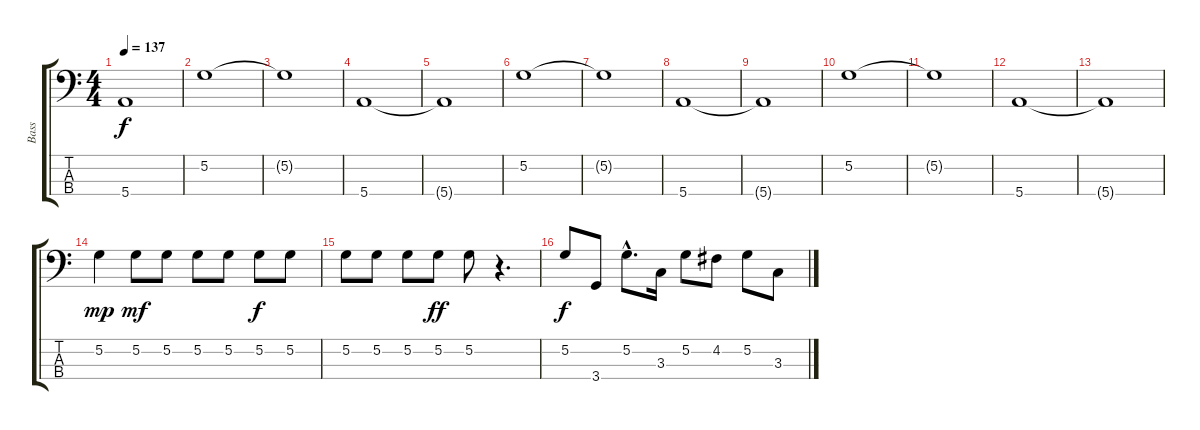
\track ("Bass" "Bass") {instrument electricbasspick}
\staff {score tabs}
\tuning (G2 D2 A1 E1) {hide}
\ts (4 4)
\tempo 137
\clef f4
\ks c
5.4{t}.1{dy f} |
5.2.1 |
5.2{t}.1 |
5.4.1 |
5.4{t}.1 |
5.2.1 |
5.2{t}.1 |
5.4.1 |
5.4{t}.1 |
5.2.1 |
5.2{t}.1 |
5.4.1 |
5.4{t}.1 |
5.2.4{dy mp} 5.2.8{dy mf} 5.2.8 5.2.8 5.2.8 5.2.8{dy f} 5.2.8 |
5.2.8 5.2.8 5.2.8 5.2.8{dy ff} 5.2.8 r.4{d} |
5.2.8{dy f} 3.4.8 5.2{hac}.8{d} 3.3.16 5.2.8 4.2.8 5.2.8 3.3.8
